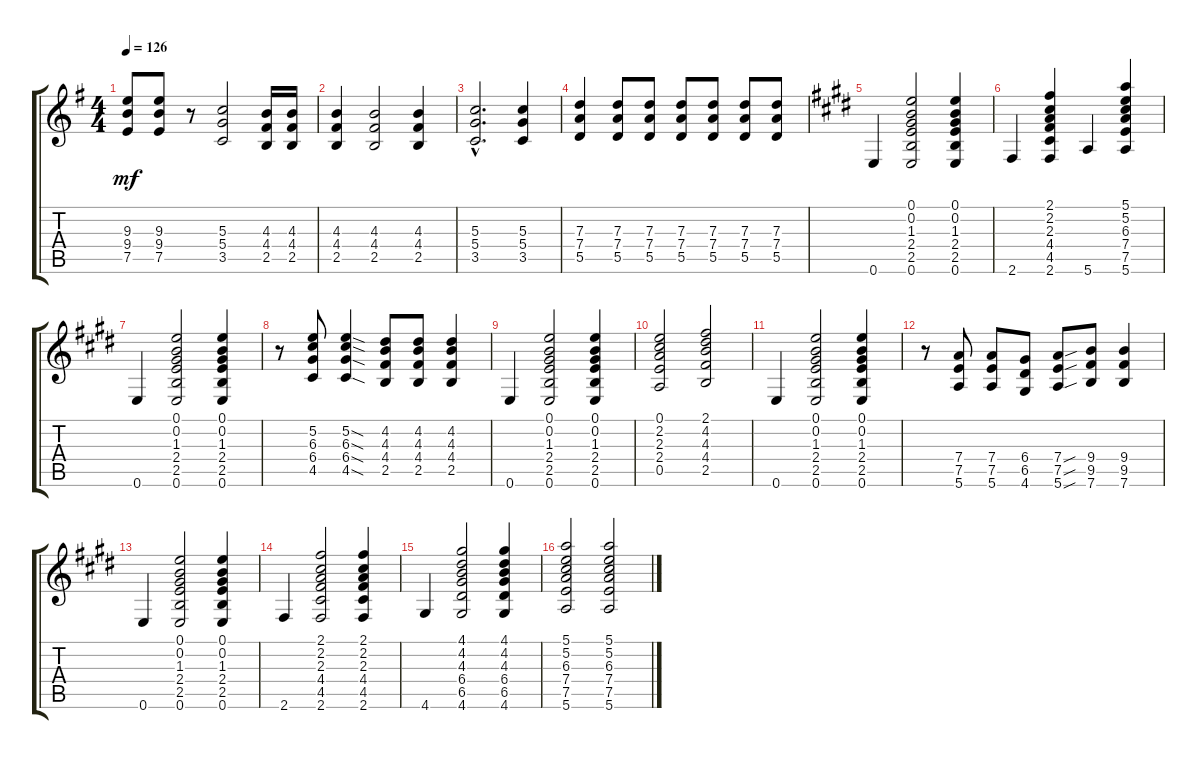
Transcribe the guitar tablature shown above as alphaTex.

\track "" {instrument distortionguitar}
\staff {score tabs}
\tuning (E4 B3 G3 D3 A2 E2) {hide}
\ts (4 4)
\tempo 126
\clef g2
\ks g
(9.3 9.4 7.5).8{dy mf} (9.3 9.4 7.5).8 r.8 (5.3 5.4 3.5).2 (4.3 4.4 2.5).16 (4.3 4.4 2.5).16 |
(4.3 4.4 2.5).4 (4.3 4.4 2.5).2 (4.3 4.4 2.5).4 |
(5.3{hac} 5.4{hac} 3.5{hac}).2{d} (5.3 5.4 3.5).4 |
(7.3 7.4 5.5).4 (7.3 7.4 5.5).8 (7.3 7.4 5.5).8 (7.3 7.4 5.5).8 (7.3 7.4 5.5).8 (7.3 7.4 5.5).8 (7.3 7.4 5.5).8 |
\ks e
0.6.4 (0.1 0.2 1.3 2.4 2.5 0.6).2 (0.1 0.2 1.3 2.4 2.5 0.6).4 |
2.6.4 (2.1 2.2 2.3 4.4 4.5 2.6).4 5.6.4 (5.1 5.2 6.3 7.4 7.5 5.6).4 |
0.6.4 (0.1 0.2 1.3 2.4 2.5 0.6).2 (0.1 0.2 1.3 2.4 2.5 0.6).4 |
r.8 (5.2 6.3 6.4 4.5).8 (5.2{sod} 6.3{sod} 6.4{sod} 4.5{sod}).4 (4.2 4.3 4.4 2.5).8 (4.2 4.3 4.4 2.5).8 (4.2 4.3 4.4 2.5).4 |
0.6.4 (0.1 0.2 1.3 2.4 2.5 0.6).2 (0.1 0.2 1.3 2.4 2.5 0.6).4 |
(0.1 2.2 2.3 2.4 0.5).2 (2.1 4.2 4.3 4.4 2.5).2 |
0.6.4 (0.1 0.2 1.3 2.4 2.5 0.6).2 (0.1 0.2 1.3 2.4 2.5 0.6).4 |
r.8 (7.4 7.5 5.6).8 (7.4 7.5 5.6).8 (6.4 6.5 4.6).8 (7.4{sou} 7.5{sou} 5.6{sou}).8 (9.4 9.5 7.6).8 (9.4 9.5 7.6).4 |
0.6.4 (0.1 0.2 1.3 2.4 2.5 0.6).2 (0.1 0.2 1.3 2.4 2.5 0.6).4 |
2.6.4 (2.1 2.2 2.3 4.4 4.5 2.6).2 (2.1 2.2 2.3 4.4 4.5 2.6).4 |
4.6.4 (4.1 4.2 4.3 6.4 6.5 4.6).2 (4.1 4.2 4.3 6.4 6.5 4.6).4 |
(5.1 5.2 6.3 7.4 7.5 5.6).2 (5.1 5.2 6.3 7.4 7.5 5.6).2
